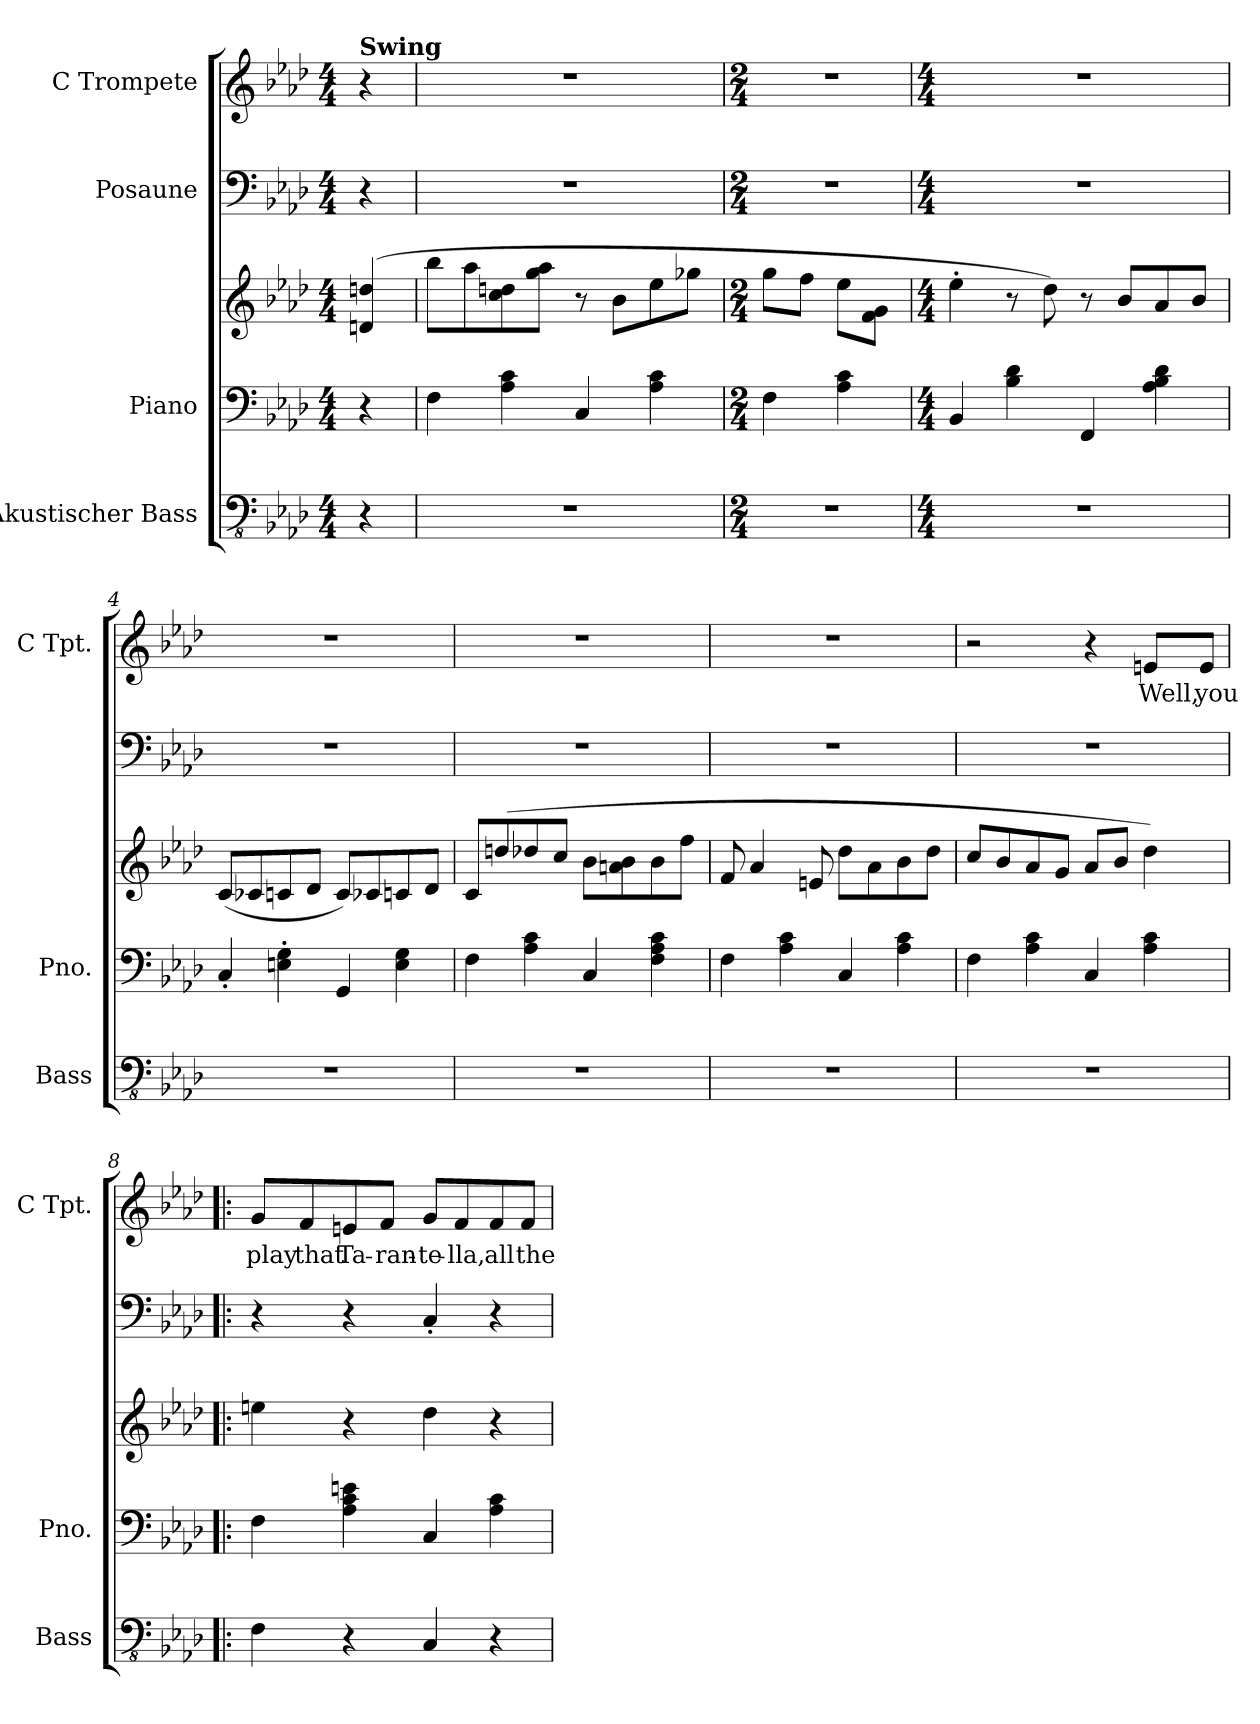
**kern	**kern	**kern	**kern	**kern	**text
*part4	*part3	*part3	*part2	*part1	*part1
*staff5	*staff4	*staff3	*staff2	*staff1	*staff1
*I"Akustischer Bass	*I"Piano	*	*I"Posaune	*I"C Trompete	*
*I'Bass	*I'Pno.	*	*	*I'C Tpt.	*
*clefFv4	*clefF4	*clefG2	*clefF4	*clefG2	*
*k[b-e-a-d-]	*k[b-e-a-d-]	*k[b-e-a-d-]	*k[b-e-a-d-]	*k[b-e-a-d-]	*
*M4/4	*M4/4	*M4/4	*M4/4	*M4/4	*
*MM100	*MM100	*MM100	*MM100	*MM100	*
=	=	=	=	=	=
!	!	!	!	!LO:TX:a:B:t=Swing	!
4r	4r	(4dn/ 4ddn/	4r	4r	.
=1	=1	=1	=1	=1	=1
1r	4F\	8bb-\L	1r	1r	.
.	.	8aa-\	.	.	.
.	4A-\ 4c\	8cc\ 8ddn\	.	.	.
.	.	8gg\ 8aa-\J	.	.	.
.	4C/	8r	.	.	.
.	.	8b-\L	.	.	.
.	4A-\ 4c\	8ee-\	.	.	.
.	.	8gg-X\J	.	.	.
=2	=2	=2	=2	=2	=2
*M2/4	*M2/4	*M2/4	*M2/4	*M2/4	*
2r	4F\	8gg\L	2r	2r	.
.	.	8ff\J	.	.	.
.	4A-\ 4c\	8ee-\L	.	.	.
.	.	8f\ 8g\J	.	.	.
=3	=3	=3	=3	=3	=3
*M4/4	*M4/4	*M4/4	*M4/4	*M4/4	*
1r	4BB-/	4ee-'\	1r	1r	.
.	4B-\ 4d-\	8r	.	.	.
.	.	8dd-\)	.	.	.
.	4FF/	8r	.	.	.
.	.	8b-/L	.	.	.
.	4A-\ 4B-\ 4d-\	8a-/	.	.	.
.	.	8b-/J	.	.	.
!!LO:LB:g=z
=4	=4	=4	=4	=4	=4
1r	4C'/	(8c/L	1r	1r	.
.	.	8c-X/	.	.	.
.	4En\' 4G\'	8cn/	.	.	.
.	.	8d-/J	.	.	.
.	4GG/	8c/L)	.	.	.
.	.	8c-X/	.	.	.
.	4E\ 4G\	8cn/	.	.	.
.	.	8d-/J	.	.	.
=5	=5	=5	=5	=5	=5
1r	4F\	8c/L	1r	1r	.
.	.	(8ddn/	.	.	.
.	4A-\ 4c\	8dd-X/	.	.	.
.	.	8cc/J	.	.	.
.	4C/	8b-\L	.	.	.
.	.	8an\ 8b-\	.	.	.
.	4F\ 4A-\ 4c\	8b-\	.	.	.
.	.	8ff\J	.	.	.
=6	=6	=6	=6	=6	=6
1r	4F\	8f/	1r	1r	.
.	.	4a-/	.	.	.
.	4A-\ 4c\	.	.	.	.
.	.	8en/	.	.	.
.	4C/	8dd-\L	.	.	.
.	.	8a-\	.	.	.
.	4A-\ 4c\	8b-\	.	.	.
.	.	8dd-\J	.	.	.
=7	=7	=7	=7	=7	=7
1r	4F\	8cc/L	1r	2r	.
.	.	8b-/	.	.	.
.	4A-\ 4c\	8a-/	.	.	.
.	.	8g/J	.	.	.
.	4C/	8a-/L	.	4r	.
.	.	8b-/J	.	.	.
!	!	!	!	!	!LO:LY:b
.	4A-\ 4c\	4dd-\)	.	8en/L	Well,
!	!	!	!	!	!LO:LY:b
.	.	.	.	8e/J	you
!!LO:LB:g=z
=8!|:	=8!|:	=8!|:	=8!|:	=8!|:	=8!|:
!	!	!	!	!	!LO:LY:b
4FF\	4F\	4een\	4r	8g/L	play
!	!	!	!	!	!LO:LY:b
.	.	.	.	8f/	that
!	!	!	!	!	!LO:LY:b
4r	4A-\ 4c\ 4en\	4r	4r	8en/	Ta-
!	!	!	!	!	!LO:LY:b
.	.	.	.	8f/J	-ran-
!	!	!	!	!	!LO:LY:b
4CC/	4C/	4dd-\	4C'/	8g/L	-te-
!	!	!	!	!	!LO:LY:b
.	.	.	.	8f/	-lla,
!	!	!	!	!	!LO:LY:b
4r	4A-\ 4c\	4r	4r	8f/	all
!	!	!	!	!	!LO:LY:b
.	.	.	.	8f/J	the
=	=	=	=	=	=
*-	*-	*-	*-	*-	*-
